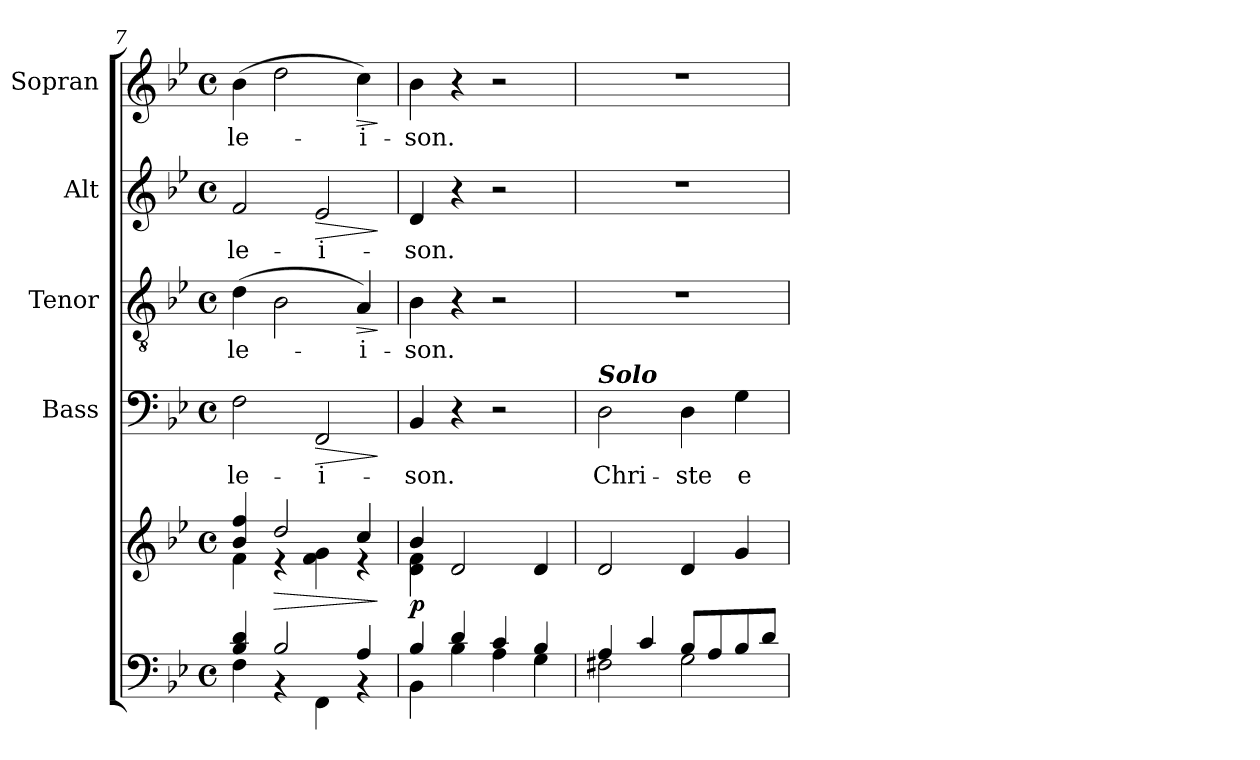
**kern	**kern	**dynam	**kern	**text	**dynam	**kern	**text	**dynam	**kern	**text	**dynam	**kern	**text	**dynam
*part5	*part5	*part5	*part4	*part4	*part4	*part3	*part3	*part3	*part2	*part2	*part2	*part1	*part1	*part1
*staff6	*staff5	*staff5/6	*staff4	*staff4	*staff4	*staff3	*staff3	*staff3	*staff2	*staff2	*staff2	*staff1	*staff1	*staff1
*	*	*	*I"Bass	*	*	*I"Tenor	*	*	*I"Alt	*	*	*I"Sopran	*	*
*	*	*	*I'B.	*	*	*I'T.	*	*	*I'A.	*	*	*I'S.	*	*
*clefF4	*clefG2	*	*clefF4	*	*	*clefGv2	*	*	*clefG2	*	*	*clefG2	*	*
*k[b-e-]	*k[b-e-]	*	*k[b-e-]	*	*	*k[b-e-]	*	*	*k[b-e-]	*	*	*k[b-e-]	*	*
*B-:	*B-:	*	*B-:	*	*	*B-:	*	*	*B-:	*	*	*B-:	*	*
*M4/4	*M4/4	*	*M4/4	*	*	*M4/4	*	*	*M4/4	*	*	*M4/4	*	*
*met(c)	*met(c)	*	*met(c)	*	*	*met(c)	*	*	*met(c)	*	*	*met(c)	*	*
=7	=7	=7	=7	=7	=7	=7	=7	=7	=7	=7	=7	=7	=7	=7
*^	*^	*	*	*	*	*	*	*	*	*	*	*	*	*
!	!	!	!	!	!	!LO:LY:b	!	!	!LO:LY:b	!	!	!LO:LY:b	!	!	!LO:LY:b	!
4B-/ 4d/	4F\	4b-/ 4ff/	4f\	.	2F\	-le-	.	(>4d\	-le-	.	2f/	-le-	.	(>4b-\	-le-	.
!	!	!	!	!LO:HP:b	!	!	!	!	!	!	!	!	!	!	!	!
2B-/	4rBB	2dd/	4re	>	.	.	.	2B-\	.	.	.	.	.	2dd\	.	.
!	!	!	!	!	!	!LO:LY:b	!LO:HP:b	!	!	!	!	!LO:LY:b	!LO:HP:b	!	!	!
.	4FF\	.	4f\ 4g\	.	2FF/	-i-	>	.	.	.	2e-/	-i-	>	.	.	.
!	!	!	!	!	!	!	!	!	!LO:LY:b	!LO:HP:b	!	!	!	!	!LO:LY:b	!LO:HP:b
4A/	4rBB	4cc/	4re	.	.	.	.	4A/)	-i-	>	.	.	.	4cc\)	-i-	>
*v	*v	*	*	*	*	*	*	*	*	*	*	*	*	*	*	*
*	*v	*v	*	*	*	*	*	*	*	*	*	*	*	*	*
.	.	]	.	.	]	.	.	]	.	.	]	.	.	]
=8	=8	=8	=8	=8	=8	=8	=8	=8	=8	=8	=8	=8	=8	=8
*^	*^	*	*	*	*	*	*	*	*	*	*	*	*	*
!	!	!	!	!LO:DY:b	!	!LO:LY:b	!	!	!LO:LY:b	!	!	!LO:LY:b	!	!	!LO:LY:b	!
4B-/	4BB-\	4b-/	4d\ 4f\	p	4BB-/	-son.	.	4B-\	-son.	.	4d/	-son.	.	4b-\	-son.	.
4d/	4B-\	2d/	2.ryy	.	4r	.	.	4r	.	.	4r	.	.	4r	.	.
4c/	4A\	.	.	.	2r	.	.	2r	.	.	2r	.	.	2r	.	.
4B-/	4G\	4d/	.	.	.	.	.	.	.	.	.	.	.	.	.	.
*	*	*v	*v	*	*	*	*	*	*	*	*	*	*	*	*	*
=9	=9	=9	=9	=9	=9	=9	=9	=9	=9	=9	=9	=9	=9	=9	=9
!	!	!	!	!LO:TX:a:Bi:t=Solo	!	!	!	!	!	!	!	!	!	!	!
!	!	!	!	!	!LO:LY:b	!	!	!	!	!	!	!	!	!	!
4A/	2F#X\	2d/	.	2D\	Chri-	.	1r	.	.	1r	.	.	1r	.	.
4c/	.	.	.	.	.	.	.	.	.	.	.	.	.	.	.
!	!	!	!	!	!LO:LY:b	!	!	!	!	!	!	!	!	!	!
8B-/L	2G\	4d/	.	4D\	-ste	.	.	.	.	.	.	.	.	.	.
8A/	.	.	.	.	.	.	.	.	.	.	.	.	.	.	.
!	!	!	!	!	!LO:LY:b	!	!	!	!	!	!	!	!	!	!
8B-/	.	4g/	.	4G\	e-	.	.	.	.	.	.	.	.	.	.
8d/J	.	.	.	.	.	.	.	.	.	.	.	.	.	.	.
*v	*v	*	*	*	*	*	*	*	*	*	*	*	*	*	*
=	=	=	=	=	=	=	=	=	=	=	=	=	=	=
*-	*-	*-	*-	*-	*-	*-	*-	*-	*-	*-	*-	*-	*-	*-
